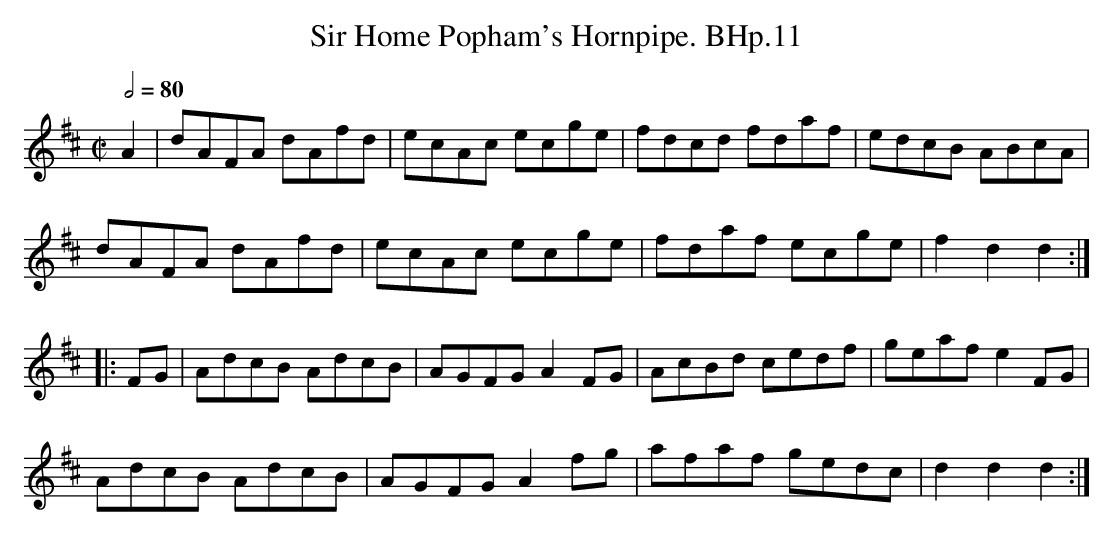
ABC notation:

X:1
T:Sir Home Popham's Hornpipe. BHp.11
M:C|
L:1/8
Q:1/2=80
K:D
A2|dAFA dAfd|ecAc ecge|fdcd fdaf|edcB ABcA|
dAFA dAfd|ecAc ecge|fdaf ecge|f2d2d2:|
|:FG|AdcB AdcB|AGFG A2 FG|AcBd cedf|geaf e2 FG|
AdcB AdcB|AGFG A2 fg|afaf gedc|d2d2d2:|
